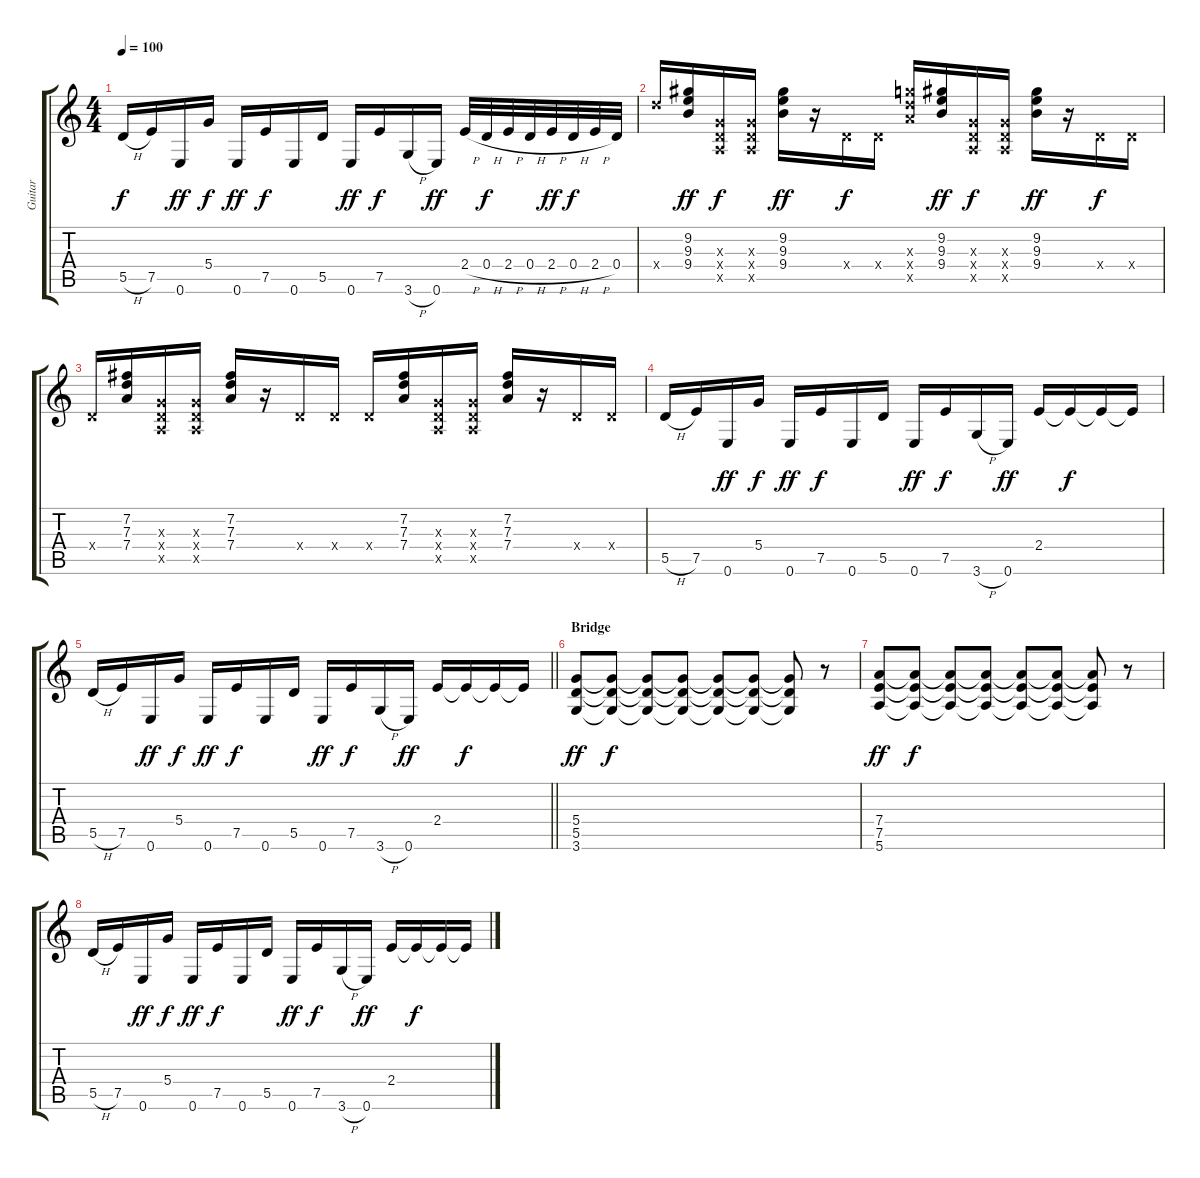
\track ("Guitar" "Guitar") {instrument distortionguitar}
\staff {score tabs}
\tuning (E4 B3 G3 D3 A2 E2) {hide}
\ts (4 4)
\tempo 100
\clef g2
\ks c
5.5{h}.16{dy f} 7.5.16 0.6.16{dy ff} 5.4.16{dy f} 0.6.16{dy ff} 7.5.16{dy f} 0.6.16 5.5.16 0.6.16{dy ff} 7.5.16{dy f} 3.6{h}.16 0.6.16{dy ff} 2.4{h}.32 0.4{h}.32{dy f} 2.4{h}.32 0.4{h}.32 2.4{h}.32{dy ff} 0.4{h}.32{dy f} 2.4{h}.32 0.4.32 |
12.4{x}.16 (9.2 9.3 9.4).16{dy ff} (0.3{x} 0.4{x} 0.5{x}).16{dy f} (0.3{x} 0.4{x} 0.5{x}).16 (9.2 9.3 9.4).16{dy ff} r.16 0.4{x}.16{dy f} 0.4{x}.16 (12.3{x} 12.4{x} 12.5{x}).16 (9.2 9.3 9.4).16{dy ff} (0.3{x} 0.4{x} 0.5{x}).16{dy f} (0.3{x} 0.4{x} 0.5{x}).16 (9.2 9.3 9.4).16{dy ff} r.16 0.4{x}.16{dy f} 0.4{x}.16 |
0.4{x}.16 (7.2 7.3 7.4).16 (0.3{x} 0.4{x} 0.5{x}).16 (0.3{x} 0.4{x} 0.5{x}).16 (7.2 7.3 7.4).16 r.16 0.4{x}.16 0.4{x}.16 0.4{x}.16 (7.2 7.3 7.4).16 (0.3{x} 0.4{x} 0.5{x}).16 (0.3{x} 0.4{x} 0.5{x}).16 (7.2 7.3 7.4).16 r.16 0.4{x}.16 0.4{x}.16 |
5.5{h}.16 7.5.16 0.6.16{dy ff} 5.4.16{dy f} 0.6.16{dy ff} 7.5.16{dy f} 0.6.16 5.5.16 0.6.16{dy ff} 7.5.16{dy f} 3.6{h}.16 0.6.16{dy ff} 2.4.16 2.4{t}.16{dy f} 2.4{t}.16 2.4{t}.16 |
\barLineRight lightlight
5.5{h}.16 7.5.16 0.6.16{dy ff} 5.4.16{dy f} 0.6.16{dy ff} 7.5.16{dy f} 0.6.16 5.5.16 0.6.16{dy ff} 7.5.16{dy f} 3.6{h}.16 0.6.16{dy ff} 2.4.16 2.4{t}.16{dy f} 2.4{t}.16 2.4{t}.16 |
\section ("" "Bridge")
(5.4 5.5 3.6).8{dy ff} (5.4{t} 5.5{t} 3.6{t}).8{dy f} (5.4{t} 5.5{t} 3.6{t}).8 (5.4{t} 5.5{t} 3.6{t}).8 (5.4{t} 5.5{t} 3.6{t}).8 (5.4{t} 5.5{t} 3.6{t}).8 (5.4{t} 5.5{t} 3.6{t}).8 r.8 |
(7.4 7.5 5.6).8{dy ff} (7.4{t} 7.5{t} 5.6{t}).8{dy f} (7.4{t} 7.5{t} 5.6{t}).8 (7.4{t} 7.5{t} 5.6{t}).8 (7.4{t} 7.5{t} 5.6{t}).8 (7.4{t} 7.5{t} 5.6{t}).8 (7.4{t} 7.5{t} 5.6{t}).8 r.8 |
5.5{h}.16 7.5.16 0.6.16{dy ff} 5.4.16{dy f} 0.6.16{dy ff} 7.5.16{dy f} 0.6.16 5.5.16 0.6.16{dy ff} 7.5.16{dy f} 3.6{h}.16 0.6.16{dy ff} 2.4.16 2.4{t}.16{dy f} 2.4{t}.16 2.4{t}.16
